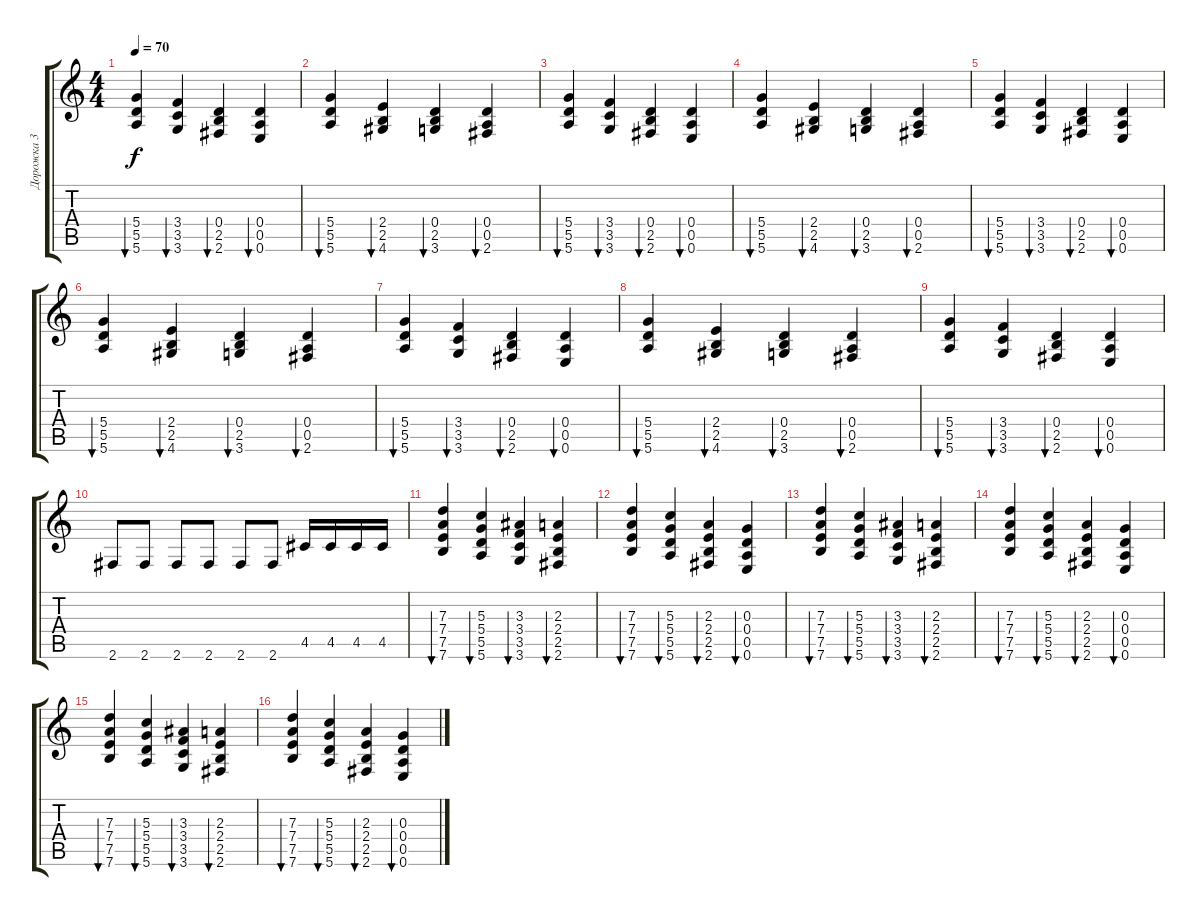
\track ("Дорожка 3" "Дорожка 3") {instrument acousticguitarsteel}
\staff {score tabs}
\tuning (E4 B3 G3 D3 A2 E2) {hide}
\ts (4 4)
\tempo 70
\clef g2
\ks c
(5.4 5.5 5.6).4{bu 60 dy f} (3.4 3.5 3.6).4{bu 60} (0.4 2.5 2.6).4{bu 60} (0.4 0.5 0.6).4{bu 60} |
(5.4 5.5 5.6).4{bu 60} (2.4 2.5 4.6).4{bu 60} (0.4 2.5 3.6).4{bu 60} (0.4 0.5 2.6).4{bu 60} |
(5.4 5.5 5.6).4{bu 60} (3.4 3.5 3.6).4{bu 60} (0.4 2.5 2.6).4{bu 60} (0.4 0.5 0.6).4{bu 60} |
(5.4 5.5 5.6).4{bu 60} (2.4 2.5 4.6).4{bu 60} (0.4 2.5 3.6).4{bu 60} (0.4 0.5 2.6).4{bu 60} |
(5.4 5.5 5.6).4{bu 60} (3.4 3.5 3.6).4{bu 60} (0.4 2.5 2.6).4{bu 60} (0.4 0.5 0.6).4{bu 60} |
(5.4 5.5 5.6).4{bu 60} (2.4 2.5 4.6).4{bu 60} (0.4 2.5 3.6).4{bu 60} (0.4 0.5 2.6).4{bu 60} |
(5.4 5.5 5.6).4{bu 60} (3.4 3.5 3.6).4{bu 60} (0.4 2.5 2.6).4{bu 60} (0.4 0.5 0.6).4{bu 60} |
(5.4 5.5 5.6).4{bu 60} (2.4 2.5 4.6).4{bu 60} (0.4 2.5 3.6).4{bu 60} (0.4 0.5 2.6).4{bu 60} |
(5.4 5.5 5.6).4{bu 60} (3.4 3.5 3.6).4{bu 60} (0.4 2.5 2.6).4{bu 60} (0.4 0.5 0.6).4{bu 60} |
2.6.8 2.6.8 2.6.8 2.6.8 2.6.8 2.6.8 4.5.16 4.5.16 4.5.16 4.5.16 |
(7.3 7.4 7.5 7.6).4{bu 60} (5.3 5.4 5.5 5.6).4{bu 60} (3.3 3.4 3.5 3.6).4{bu 60} (2.3 2.4 2.5 2.6).4{bu 60} |
(7.3 7.4 7.5 7.6).4{bu 60} (5.3 5.4 5.5 5.6).4{bu 60} (2.3 2.4 2.5 2.6).4{bu 60} (0.3 0.4 0.5 0.6).4{bu 60} |
(7.3 7.4 7.5 7.6).4{bu 60} (5.3 5.4 5.5 5.6).4{bu 60} (3.3 3.4 3.5 3.6).4{bu 60} (2.3 2.4 2.5 2.6).4{bu 60} |
(7.3 7.4 7.5 7.6).4{bu 60} (5.3 5.4 5.5 5.6).4{bu 60} (2.3 2.4 2.5 2.6).4{bu 60} (0.3 0.4 0.5 0.6).4{bu 60} |
(7.3 7.4 7.5 7.6).4{bu 60} (5.3 5.4 5.5 5.6).4{bu 60} (3.3 3.4 3.5 3.6).4{bu 60} (2.3 2.4 2.5 2.6).4{bu 60} |
(7.3 7.4 7.5 7.6).4{bu 60} (5.3 5.4 5.5 5.6).4{bu 60} (2.3 2.4 2.5 2.6).4{bu 60} (0.3 0.4 0.5 0.6).4{bu 60}
